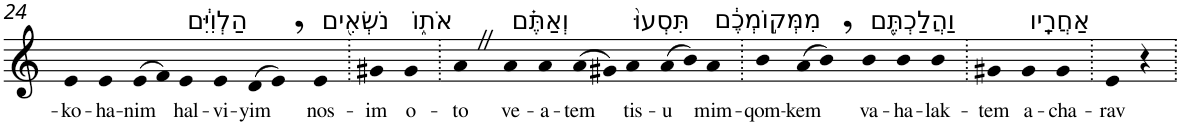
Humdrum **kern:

**kern	**text
*part1	*part1
*staff1	*staff1
*I"Piano	*
*I'Pno	*
!!LO:PB:g=z
*clefG2	*
*k[]	*
=24	=24
!	!LO:LY:b
4e	-ko-
!	!LO:LY:b
4e	-ha-
!	!LO:LY:b
(>8e	-nim
8f)	.
!LO:TX:a:t=הַלְוִיִּ֔ם	!
!	!LO:LY:b
4e	hal-
!	!LO:LY:b
4e	-vi-
!	!LO:LY:b
(>8d	-yim
8e,)	.
!LO:TX:a:t=נֹשְׂאִ֖ים	!
!	!LO:LY:b
4e	nos-
=25.	=25.
!	!LO:LY:b
4g#X	-im
!LO:TX:a:t=אֹת֑וֹ	!
!	!LO:LY:b
4g#	o-
=26.	=26.
!	!LO:LY:b
4aZ	-to
!LO:TX:a:t=וְאַתֶּ֗ם	!
!	!LO:LY:b
4a	ve-
!	!LO:LY:b
4a	-a-
!	!LO:LY:b
(>8a	-tem
8g#X)	.
!LO:TX:a:t=תִּסְעוּ֙	!
!	!LO:LY:b
4a	tis-
!	!LO:LY:b
(>8a	-u
8b)	.
!LO:TX:a:t=מִמְּק֣וֹמְכֶ֔ם	!
!	!LO:LY:b
4a	mim-
=27.	=27.
!	!LO:LY:b
4b	-qom-
!	!LO:LY:b
(>8a	-kem
8b,)	.
!LO:TX:a:t=וַהֲלַכְתֶּ֖ם	!
!	!LO:LY:b
4b	va-
!	!LO:LY:b
4b	-ha-
!	!LO:LY:b
4b	-lak-
=28.	=28.
!	!LO:LY:b
4g#X	-tem
!LO:TX:a:t=אַחֲרָֽיו	!
!	!LO:LY:b
4g#	a-
!	!LO:LY:b
4g#	-cha-
=29.	=29.
!	!LO:LY:b
4e	-rav
4r	.
=.	=.
*-	*-
